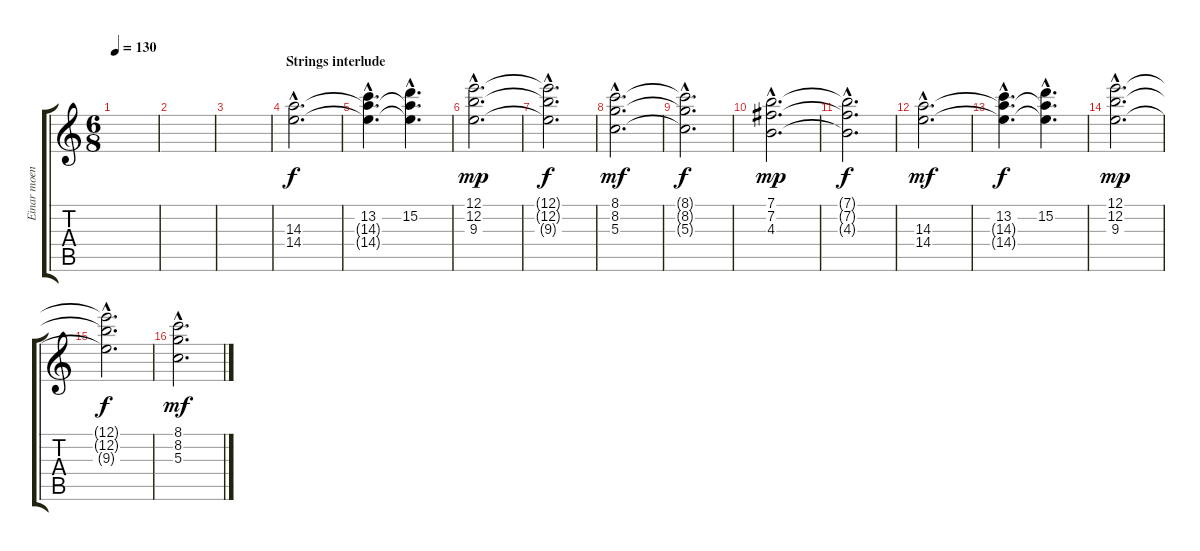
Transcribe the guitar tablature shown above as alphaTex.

\track ("Einar moen (high)" "Einar moen") {instrument stringensemble1}
\staff {score tabs}
\tuning (E5 B4 G4 D4 A3 E3) {hide}
\ts (6 8)
\tempo 130
\clef g2
\ks c
|
|
|
\section ("" "Strings interlude")
(14.3{hac} 14.4{hac}).2{d} |
(13.2{hac} 14.3{hac t} 14.4{hac t}).4{d dy f} (15.2{hac} 14.3{hac t} 14.4{hac t}).4{d} |
(12.1{hac} 12.2{hac} 9.3{hac}).2{d dy mp} |
(12.1{hac t} 12.2{hac t} 9.3{hac t}).2{d dy f} |
(8.1{hac} 8.2{hac} 5.3{hac}).2{d dy mf} |
(8.1{hac t} 8.2{hac t} 5.3{hac t}).2{d dy f} |
(7.1{hac} 7.2{hac} 4.3{hac}).2{d dy mp} |
(7.1{hac t} 7.2{hac t} 4.3{hac t}).2{d dy f} |
(14.3{hac} 14.4{hac}).2{d dy mf} |
(13.2{hac} 14.3{hac t} 14.4{hac t}).4{d dy f} (15.2{hac} 14.3{hac t} 14.4{hac t}).4{d} |
(12.1{hac} 12.2{hac} 9.3{hac}).2{d dy mp} |
(12.1{hac t} 12.2{hac t} 9.3{hac t}).2{d dy f} |
(8.1{hac} 8.2{hac} 5.3{hac}).2{d dy mf}
